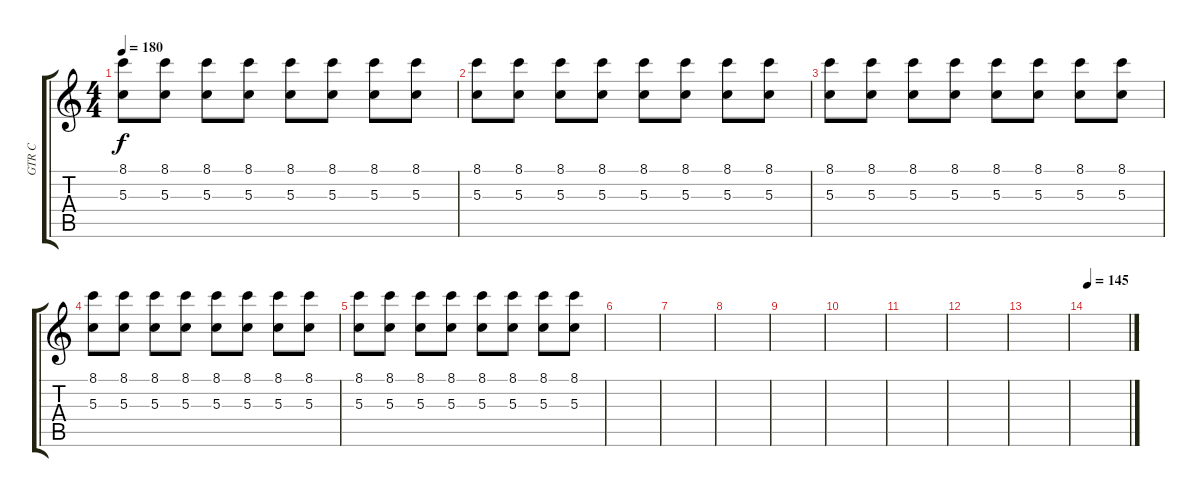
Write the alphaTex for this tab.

\track ("GTR C" "GTR C") {instrument distortionguitar}
\staff {score tabs}
\tuning (E4 B3 G3 D3 A2 D2) {hide}
\ts (4 4)
\tempo 180
\clef g2
\ks c
(8.1 5.3).8{dy f} (8.1 5.3).8 (8.1 5.3).8 (8.1 5.3).8 (8.1 5.3).8 (8.1 5.3).8 (8.1 5.3).8 (8.1 5.3).8 |
(8.1 5.3).8 (8.1 5.3).8 (8.1 5.3).8 (8.1 5.3).8 (8.1 5.3).8 (8.1 5.3).8 (8.1 5.3).8 (8.1 5.3).8 |
(8.1 5.3).8 (8.1 5.3).8 (8.1 5.3).8 (8.1 5.3).8 (8.1 5.3).8 (8.1 5.3).8 (8.1 5.3).8 (8.1 5.3).8 |
(8.1 5.3).8 (8.1 5.3).8 (8.1 5.3).8 (8.1 5.3).8 (8.1 5.3).8 (8.1 5.3).8 (8.1 5.3).8 (8.1 5.3).8 |
(8.1 5.3).8 (8.1 5.3).8 (8.1 5.3).8 (8.1 5.3).8 (8.1 5.3).8 (8.1 5.3).8 (8.1 5.3).8 (8.1 5.3).8 |
|
|
|
|
|
|
|
|
\tempo 145
